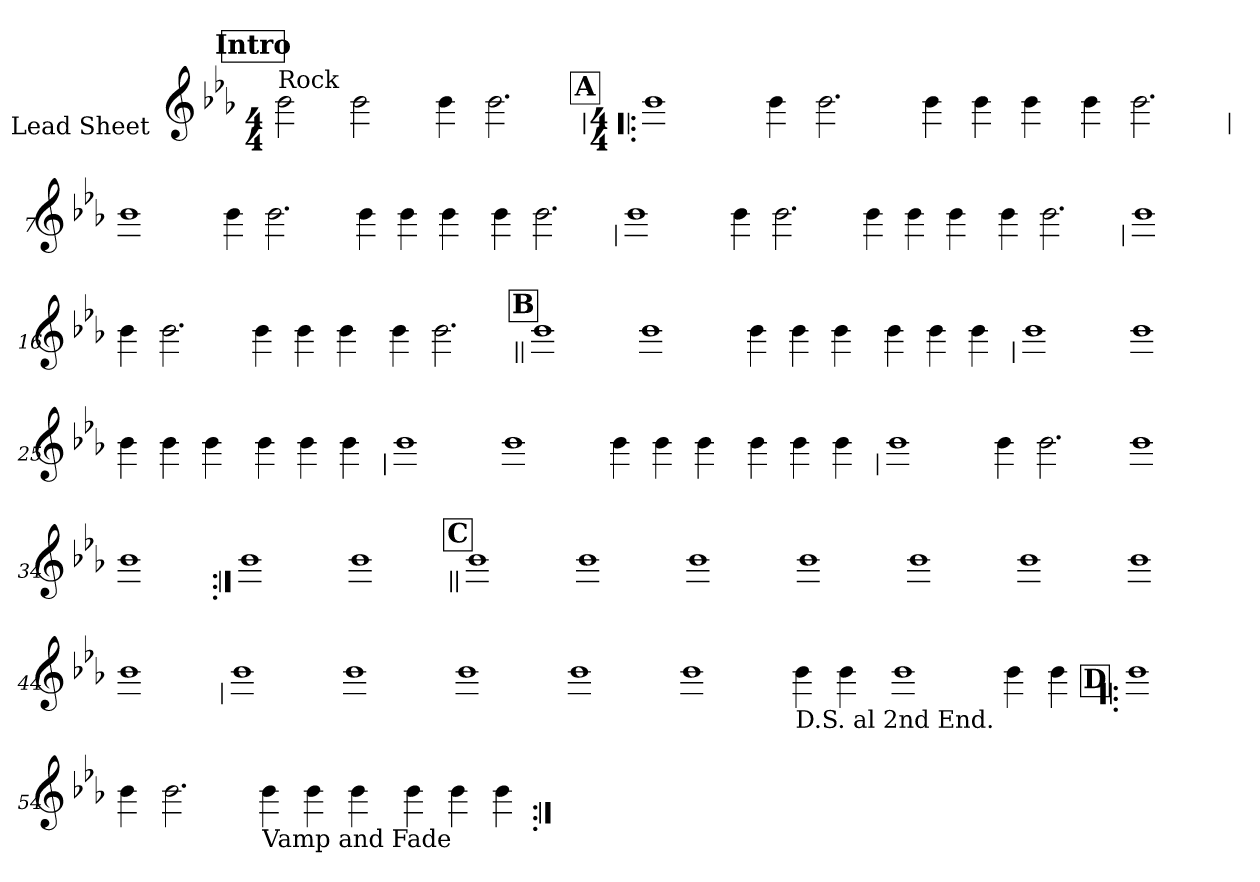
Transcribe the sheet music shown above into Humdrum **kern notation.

**kern
*part1
*staff1
*I"Lead Sheet
*stria0
*clefG2
*k[b-e-a-]
*E-:
*M4/4
*MM160
!!LO:REH:place=s1:a:t=Intro
=1||
!LO:TX:a:t=Rock
2b-
2b-
=2-
4b-
2.b-
!!LO:LB:g=z
!!LO:REH:place=s1:a:t=A
=3!|:
*M4/4
1b-
=4-
4b-
2.b-
=5-
4b-
4b-
4b-
=6-
4b-
2.b-
!!LO:LB:g=z
=7
1b-
=8-
4b-
2.b-
=9-
4b-
4b-
4b-
=10-
4b-
2.b-
!!LO:LB:g=z
=11
1b-
=12-
4b-
2.b-
=13-
4b-
4b-
4b-
=14-
4b-
2.b-
!!LO:LB:g=z
=15
1b-
=16-
4b-
2.b-
=17-
4b-
4b-
4b-
=18-
4b-
2.b-
!!LO:LB:g=z
!!LO:REH:place=s1:a:t=B
=19||
1b-
=20-
1b-
=21-
4b-
4b-
4b-
=22-
4b-
4b-
4b-
!!LO:LB:g=z
=23
1b-
=24-
1b-
=25-
4b-
4b-
4b-
=26-
4b-
4b-
4b-
!!LO:LB:g=z
=27
1b-
=28-
1b-
=29-
4b-
4b-
4b-
=30-
4b-
4b-
4b-
!!LO:LB:g=z
=31
1b-
=32-
4b-
2.b-
=33-
1b-
=34-
1b-
=35:|!
1b-
=36-
1b-
!!LO:LB:g=z
!!LO:REH:place=s1:a:t=C
=37||
1b-
=38-
1b-
=39-
1b-
=40-
1b-
=41-
1b-
=42-
1b-
=43-
1b-
=44-
1b-
!!LO:LB:g=z
=45
1b-
=46-
1b-
=47-
1b-
=48-
1b-
=49-
1b-
=50-
!LO:TX:b:t=D.S. al 2nd End.
4b-
4b-
=51-
1b-
=52-
4b-
4b-
!!LO:LB:g=z
!!LO:REH:place=s1:a:t=D
=53!|:
1b-
=54-
4b-
2.b-
=55-
!LO:TX:b:t=Vamp and Fade
4b-
4b-
4b-
=56-
4b-
4b-
4b-
=:|!
*-
